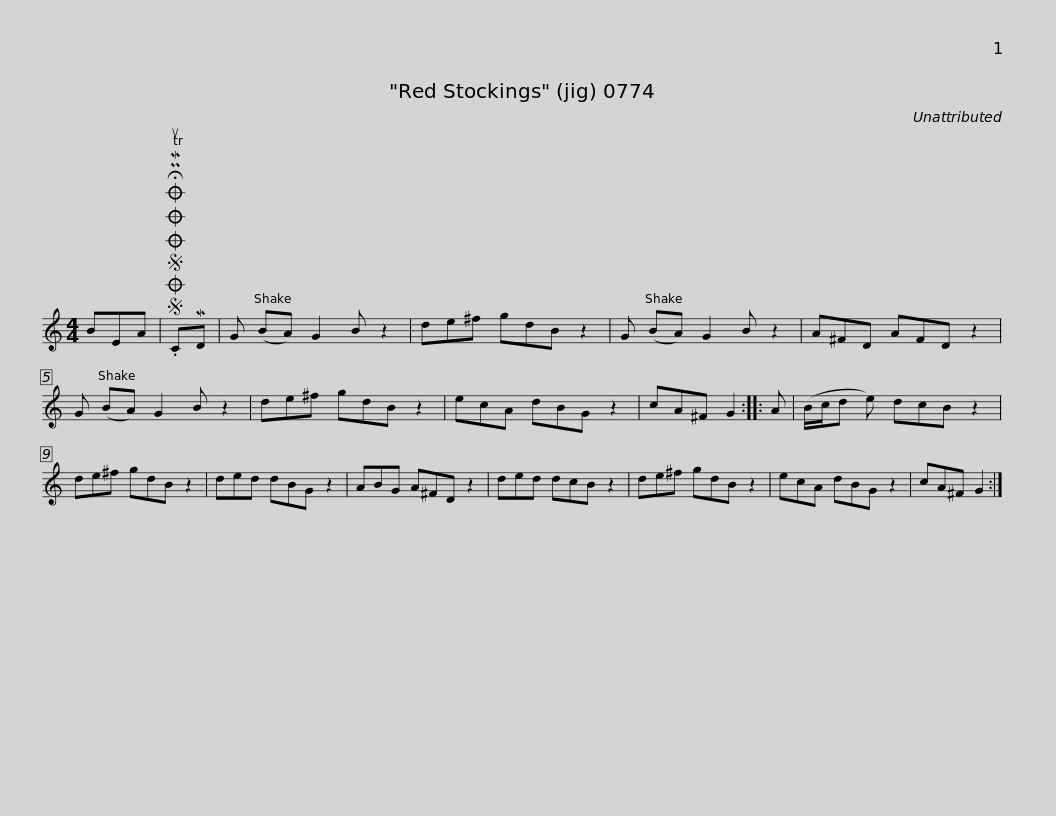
X:1
L:1/8
M:4/4
I:linebreak $
K:C
V:1 treble
V:1
 BEA |SOSOOO .!fermata!PMTuCMD | G (BA) G2 B z2 | de^f gdB z2 | G (BA) G2 B z2 | %5
 A^FD AFD z2 | G (BA) G2 B z2 |$ de^f gdB z2 | ecA dBG z2 | cA^F G2 :: %10
 A | (B/c/d e) dcB z2 | de^f gdB z2 | ded dBG z2 |$ ABG A^FD z2 | %15
 ded dcB z2 | de^f gdB z2 | ecA dBG z2 | cA^F G2 :| %19
